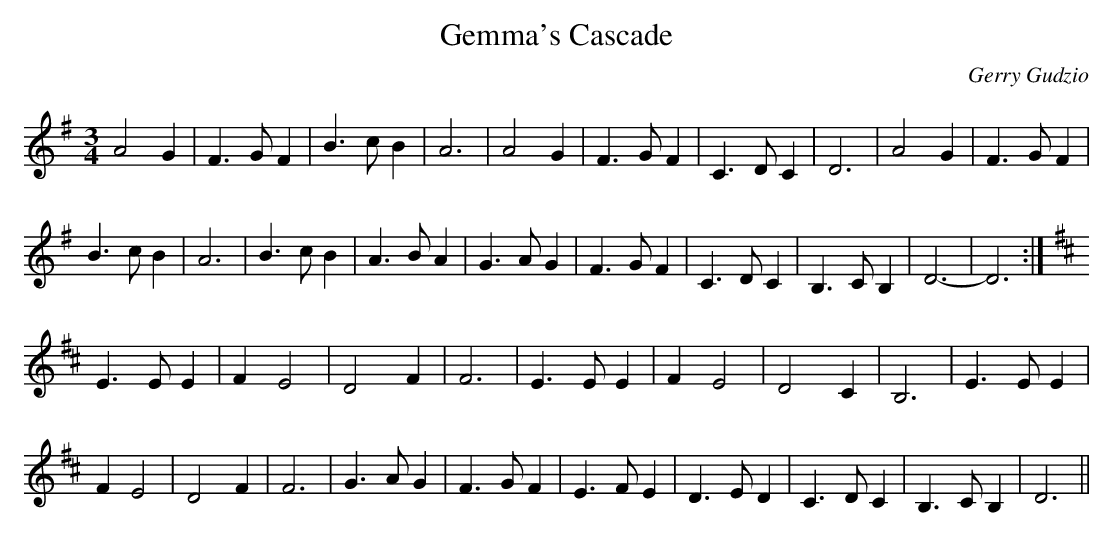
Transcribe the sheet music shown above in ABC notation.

X:1
T:Gemma's Cascade
C:Gerry Gudzio
M:3/4
L:1/4
K:Dmix
A2G | F>GF | B>cB | A3 | A2G | F>GF | C>DC | D3 | A2G | F>GF |
B>cB | A3 | B>cB | A>BA | G>AG | F>GF | C>DC | B,>CB, | D3- | D3 :|
K:Dmaj
E>EE | FE2 | D2F | F3 | E>EE | FE2 | D2C | B,3 | E>EE |
FE2 | D2F | F3 | G>AG | F>GF | E>FE | D>ED | C>DC | B,>CB, | D3 ||
